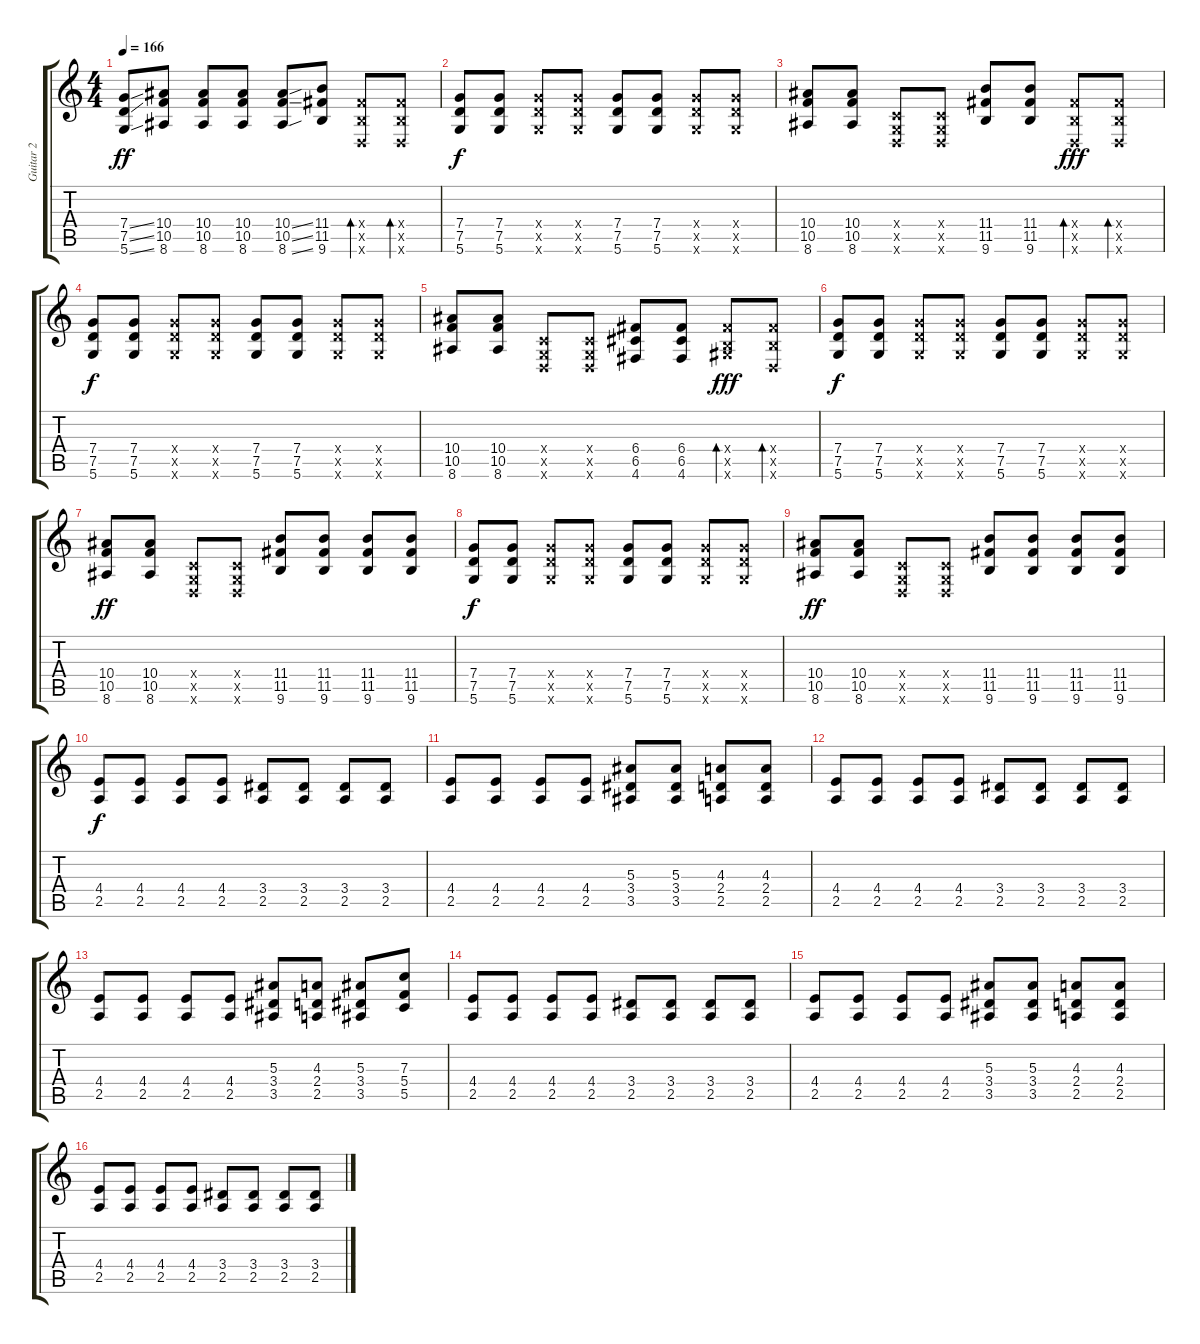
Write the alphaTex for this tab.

\track ("Guitar 2" "Guitar 2") {instrument overdrivenguitar}
\staff {score tabs}
\tuning (D4 A3 F3 C3 G2 D2) {hide}
\ts (4 4)
\tempo 166
\clef g2
\ks c
(7.4{ss} 7.5{ss} 5.6{ss}).8{dy ff} (10.4 10.5 8.6).8 (10.4 10.5 8.6).8 (10.4 10.5 8.6).8 (10.4{ss} 10.5{ss} 8.6{ss}).8 (11.4 11.5 9.6).8 (6.4{x} 4.5{x} 0.6{x}).8{bd 60} (6.4{x} 4.5{x} 0.6{x}).8{bd 60} |
(7.4 7.5 5.6).8{dy f} (7.4 7.5 5.6).8 (7.4{x} 7.5{x} 5.6{x}).8 (7.4{x} 7.5{x} 5.6{x}).8 (7.4 7.5 5.6).8 (7.4 7.5 5.6).8 (7.4{x} 7.5{x} 5.6{x}).8 (7.4{x} 7.5{x} 5.6{x}).8 |
(10.4 10.5 8.6).8 (10.4 10.5 8.6).8 (0.4{x} 0.5{x} 0.6{x}).8 (0.4{x} 0.5{x} 0.6{x}).8 (11.4 11.5 9.6).8 (11.4 11.5 9.6).8 (6.4{x} 4.5{x} 0.6{x}).8{bd 60 dy fff} (6.4{x} 4.5{x} 0.6{x}).8{bd 60} |
(7.4 7.5 5.6).8{dy f} (7.4 7.5 5.6).8 (7.4{x} 7.5{x} 5.6{x}).8 (7.4{x} 7.5{x} 5.6{x}).8 (7.4 7.5 5.6).8 (7.4 7.5 5.6).8 (7.4{x} 7.5{x} 5.6{x}).8 (7.4{x} 7.5{x} 5.6{x}).8 |
(10.4 10.5 8.6).8 (10.4 10.5 8.6).8 (0.4{x} 0.5{x} 0.6{x}).8 (0.4{x} 0.5{x} 0.6{x}).8 (6.4 6.5 4.6).8 (6.4 6.5 4.6).8 (6.4{x} 4.5{x} 6.6{x}).8{bd 60 dy fff} (6.4{x} 4.5{x} 0.6{x}).8{bd 60} |
(7.4 7.5 5.6).8{dy f} (7.4 7.5 5.6).8 (7.4{x} 7.5{x} 5.6{x}).8 (7.4{x} 7.5{x} 5.6{x}).8 (7.4 7.5 5.6).8 (7.4 7.5 5.6).8 (7.4{x} 7.5{x} 5.6{x}).8 (7.4{x} 7.5{x} 5.6{x}).8 |
(10.4 10.5 8.6).8{dy ff} (10.4 10.5 8.6).8 (0.4{x} 0.5{x} 0.6{x}).8 (0.4{x} 0.5{x} 0.6{x}).8 (11.4 11.5 9.6).8 (11.4 11.5 9.6).8 (11.4 11.5 9.6).8 (11.4 11.5 9.6).8 |
(7.4 7.5 5.6).8{dy f} (7.4 7.5 5.6).8 (7.4{x} 7.5{x} 5.6{x}).8 (7.4{x} 7.5{x} 5.6{x}).8 (7.4 7.5 5.6).8 (7.4 7.5 5.6).8 (7.4{x} 7.5{x} 5.6{x}).8 (7.4{x} 7.5{x} 5.6{x}).8 |
(10.4 10.5 8.6).8{dy ff} (10.4 10.5 8.6).8 (0.4{x} 0.5{x} 0.6{x}).8 (0.4{x} 0.5{x} 0.6{x}).8 (11.4 11.5 9.6).8 (11.4 11.5 9.6).8 (11.4 11.5 9.6).8 (11.4 11.5 9.6).8 |
(4.4 2.5).8{dy f} (4.4 2.5).8 (4.4 2.5).8 (4.4 2.5).8 (3.4 2.5).8 (3.4 2.5).8 (3.4 2.5).8 (3.4 2.5).8 |
(4.4 2.5).8 (4.4 2.5).8 (4.4 2.5).8 (4.4 2.5).8 (5.3 3.4 3.5).8 (5.3 3.4 3.5).8 (4.3 2.4 2.5).8 (4.3 2.4 2.5).8 |
(4.4 2.5).8 (4.4 2.5).8 (4.4 2.5).8 (4.4 2.5).8 (3.4 2.5).8 (3.4 2.5).8 (3.4 2.5).8 (3.4 2.5).8 |
(4.4 2.5).8 (4.4 2.5).8 (4.4 2.5).8 (4.4 2.5).8 (5.3 3.4 3.5).8 (4.3 2.4 2.5).8 (5.3 3.4 3.5).8 (7.3 5.4 5.5).8 |
(4.4 2.5).8 (4.4 2.5).8 (4.4 2.5).8 (4.4 2.5).8 (3.4 2.5).8 (3.4 2.5).8 (3.4 2.5).8 (3.4 2.5).8 |
(4.4 2.5).8 (4.4 2.5).8 (4.4 2.5).8 (4.4 2.5).8 (5.3 3.4 3.5).8 (5.3 3.4 3.5).8 (4.3 2.4 2.5).8 (4.3 2.4 2.5).8 |
(4.4 2.5).8 (4.4 2.5).8 (4.4 2.5).8 (4.4 2.5).8 (3.4 2.5).8 (3.4 2.5).8 (3.4 2.5).8 (3.4 2.5).8
